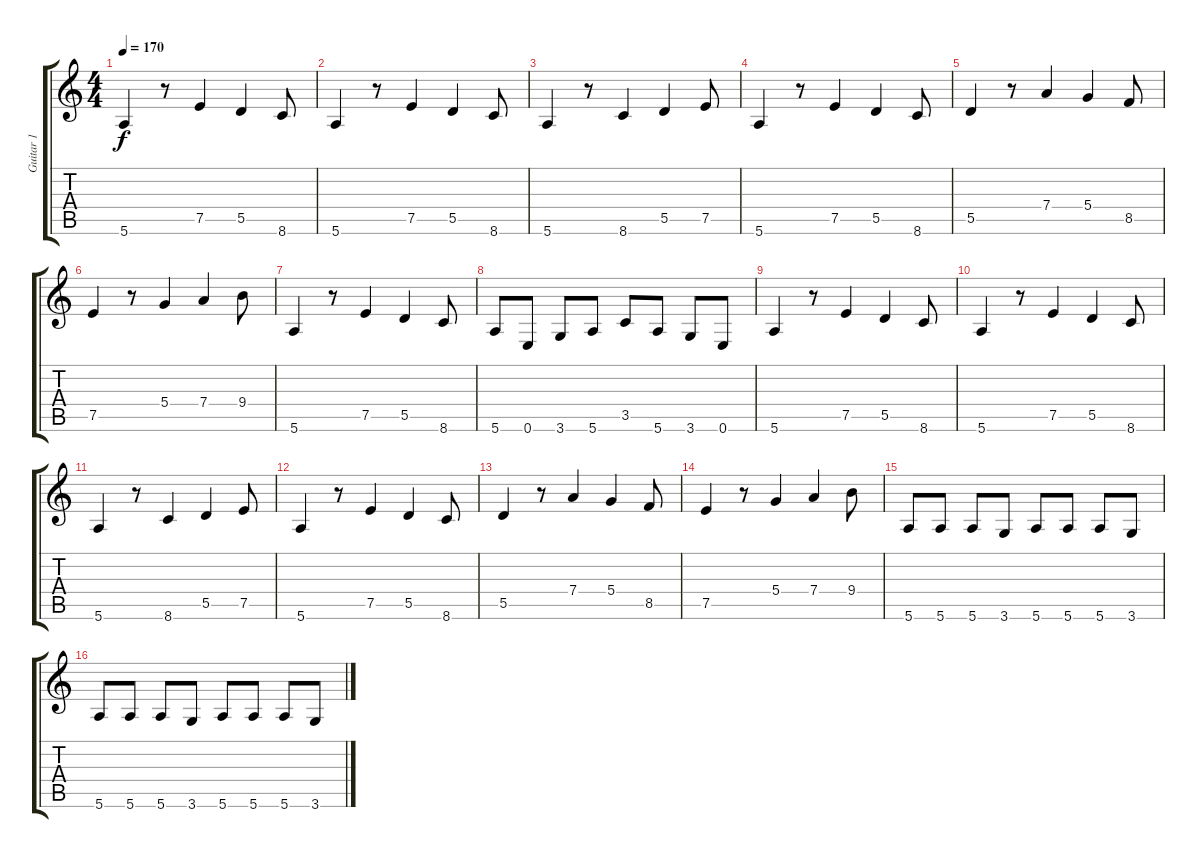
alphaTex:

\track ("Guitar 1" "Guitar 1") {instrument overdrivenguitar}
\staff {score tabs}
\tuning (E4 B3 G3 D3 A2 E2) {hide}
\ts (4 4)
\tempo 170
\clef g2
\ks c
5.6.4{dy f} r.8 7.5.4 5.5.4 8.6.8 |
5.6.4 r.8 7.5.4 5.5.4 8.6.8 |
5.6.4 r.8 8.6.4 5.5.4 7.5.8 |
5.6.4 r.8 7.5.4 5.5.4 8.6.8 |
5.5.4 r.8 7.4.4 5.4.4 8.5.8 |
7.5.4 r.8 5.4.4 7.4.4 9.4.8 |
5.6.4 r.8 7.5.4 5.5.4 8.6.8 |
5.6.8 0.6.8 3.6.8 5.6.8 3.5.8 5.6.8 3.6.8 0.6.8 |
5.6.4 r.8 7.5.4 5.5.4 8.6.8 |
5.6.4 r.8 7.5.4 5.5.4 8.6.8 |
5.6.4 r.8 8.6.4 5.5.4 7.5.8 |
5.6.4 r.8 7.5.4 5.5.4 8.6.8 |
5.5.4 r.8 7.4.4 5.4.4 8.5.8 |
7.5.4 r.8 5.4.4 7.4.4 9.4.8 |
5.6.8 5.6.8 5.6.8 3.6.8 5.6.8 5.6.8 5.6.8 3.6.8 |
5.6.8 5.6.8 5.6.8 3.6.8 5.6.8 5.6.8 5.6.8 3.6.8
